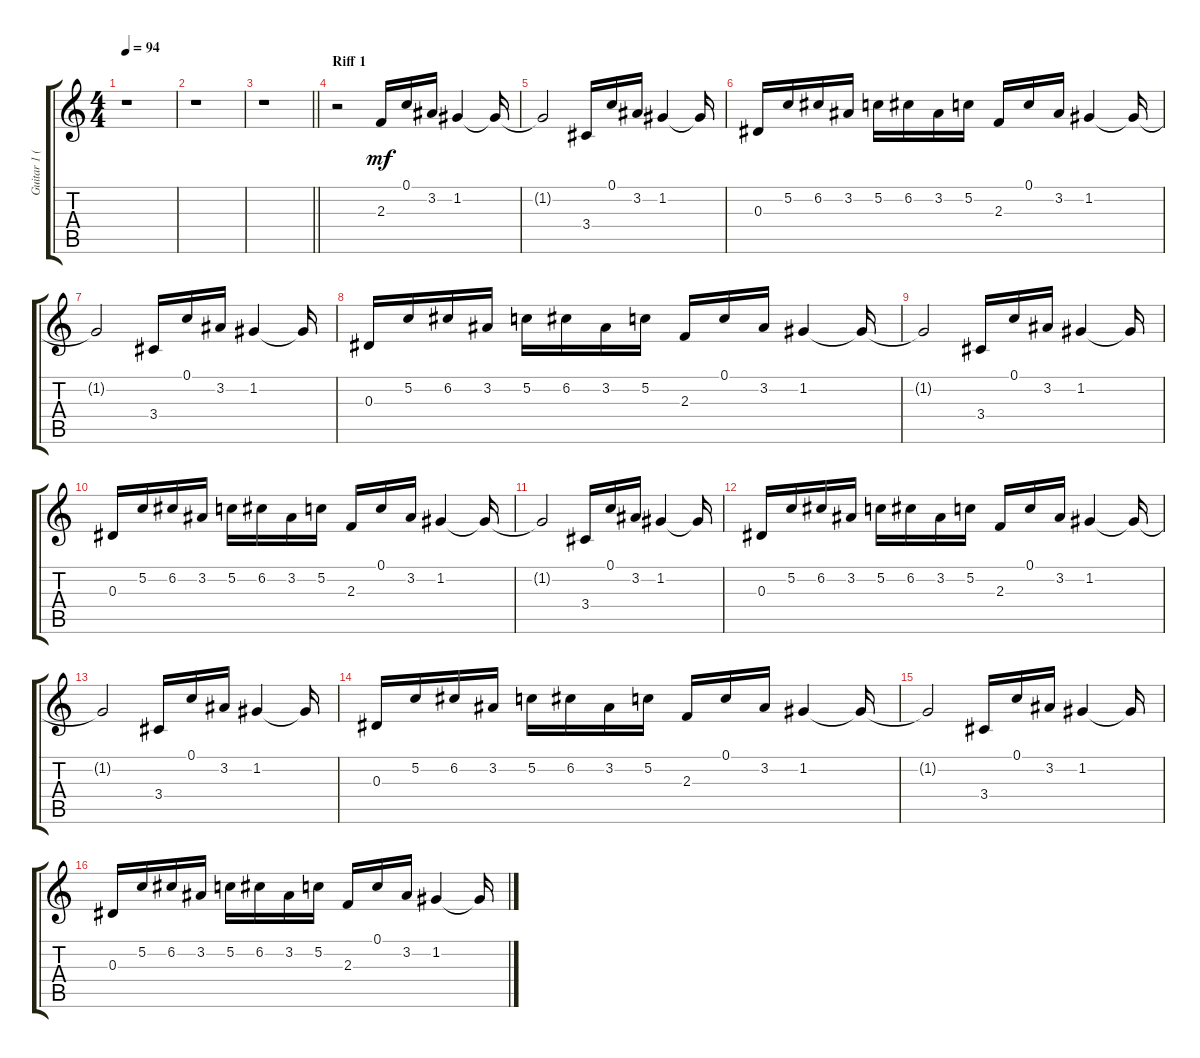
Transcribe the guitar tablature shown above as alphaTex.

\track ("Guitar 1 (Acoustic)" "Guitar 1 (") {instrument acousticguitarsteel}
\staff {score tabs}
\tuning (C4 G3 Eb3 Bb2 F2 C2) {hide}
\ts (4 4)
\tempo 94
\clef g2
\ks c
r.1{dy mf} |
r.1 |
\barLineRight lightlight
r.1 |
\section ("" "Riff 1")
r.2 2.3.16 0.1.16 3.2.16 1.2.4 1.2{t}.16 |
1.2{t}.2 3.4.16 0.1.16 3.2.16 1.2.4 1.2{t}.16 |
0.3.16 5.2.16 6.2.16 3.2.16 5.2.16 6.2.16 3.2.16 5.2.16 2.3.16 0.1.16 3.2.16 1.2.4 1.2{t}.16 |
1.2{t}.2 3.4.16 0.1.16 3.2.16 1.2.4 1.2{t}.16 |
0.3.16 5.2.16 6.2.16 3.2.16 5.2.16 6.2.16 3.2.16 5.2.16 2.3.16 0.1.16 3.2.16 1.2.4 1.2{t}.16 |
1.2{t}.2 3.4.16{volume 10} 0.1.16 3.2.16 1.2.4 1.2{t}.16 |
0.3.16 5.2.16 6.2.16 3.2.16 5.2.16 6.2.16 3.2.16 5.2.16 2.3.16 0.1.16 3.2.16 1.2.4 1.2{t}.16 |
1.2{t}.2 3.4.16 0.1.16 3.2.16 1.2.4 1.2{t}.16 |
0.3.16 5.2.16 6.2.16 3.2.16 5.2.16 6.2.16 3.2.16 5.2.16 2.3.16 0.1.16 3.2.16 1.2.4 1.2{t}.16 |
1.2{t}.2 3.4.16{volume 4} 0.1.16 3.2.16 1.2.4 1.2{t}.16 |
0.3.16 5.2.16 6.2.16 3.2.16 5.2.16 6.2.16 3.2.16 5.2.16 2.3.16 0.1.16 3.2.16 1.2.4 1.2{t}.16 |
1.2{t}.2 3.4.16 0.1.16 3.2.16 1.2.4 1.2{t}.16 |
0.3.16 5.2.16 6.2.16 3.2.16 5.2.16 6.2.16 3.2.16 5.2.16 2.3.16 0.1.16 3.2.16 1.2.4 1.2{t}.16
